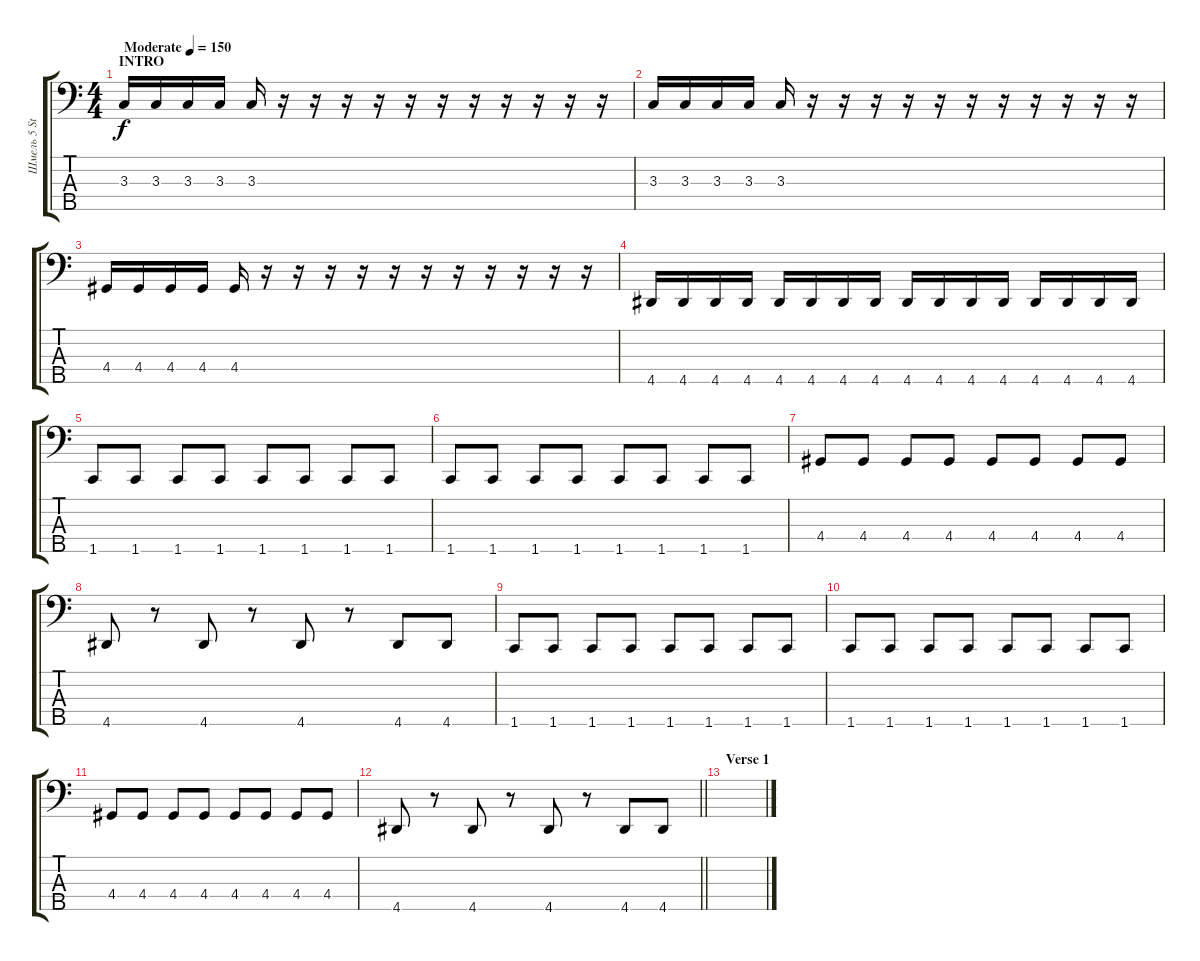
\track ("Шмель 5 Strings Bass" "Шмель 5 St") {instrument electricbassfinger}
\staff {score tabs}
\tuning (G2 D2 A1 E1 B0) {hide}
\ts (4 4)
\section ("" "INTRO")
\tempo (150 "Moderate")
\clef f4
\ks c
3.3.16{dy f instrument electricbassfinger} 3.3.16 3.3.16 3.3.16 3.3.16 r.16 r.16 r.16 r.16 r.16 r.16 r.16 r.16 r.16 r.16 r.16 |
3.3.16 3.3.16 3.3.16 3.3.16 3.3.16 r.16 r.16 r.16 r.16 r.16 r.16 r.16 r.16 r.16 r.16 r.16 |
4.4.16 4.4.16 4.4.16 4.4.16 4.4.16 r.16 r.16 r.16 r.16 r.16 r.16 r.16 r.16 r.16 r.16 r.16 |
4.5.16 4.5.16 4.5.16 4.5.16 4.5.16 4.5.16 4.5.16 4.5.16 4.5.16 4.5.16 4.5.16 4.5.16 4.5.16 4.5.16 4.5.16 4.5.16 |
1.5.8 1.5.8 1.5.8 1.5.8 1.5.8 1.5.8 1.5.8 1.5.8 |
1.5.8 1.5.8 1.5.8 1.5.8 1.5.8 1.5.8 1.5.8 1.5.8 |
4.4.8 4.4.8 4.4.8 4.4.8 4.4.8 4.4.8 4.4.8 4.4.8 |
4.5.8 r.8 4.5.8 r.8 4.5.8 r.8 4.5.8 4.5.8 |
1.5.8 1.5.8 1.5.8 1.5.8 1.5.8 1.5.8 1.5.8 1.5.8 |
1.5.8 1.5.8 1.5.8 1.5.8 1.5.8 1.5.8 1.5.8 1.5.8 |
4.4.8 4.4.8 4.4.8 4.4.8 4.4.8 4.4.8 4.4.8 4.4.8 |
\barLineRight lightlight
4.5.8 r.8 4.5.8 r.8 4.5.8 r.8 4.5.8 4.5.8 |
\section ("" "Verse 1")
